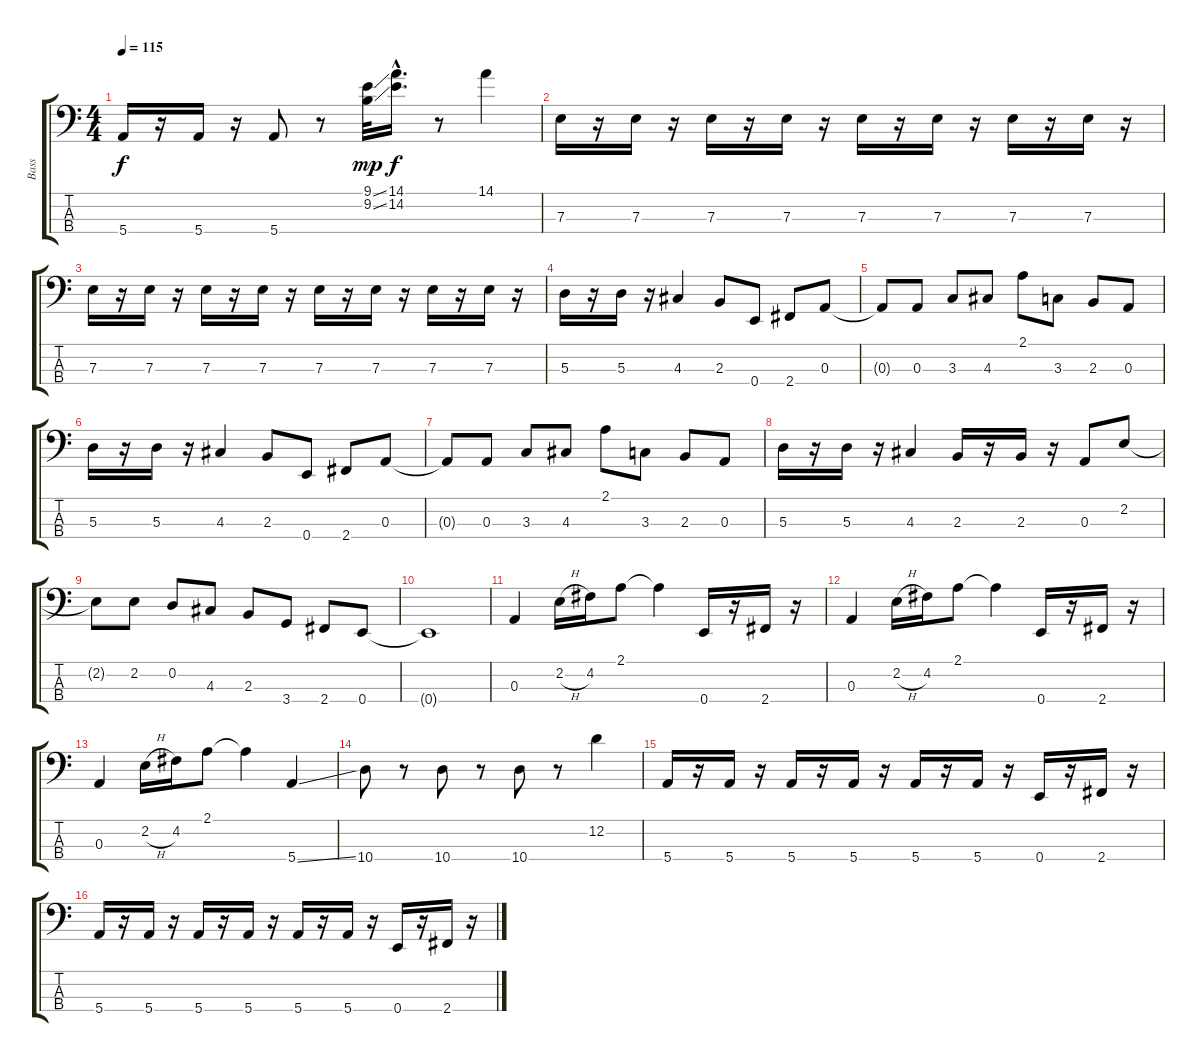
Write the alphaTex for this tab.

\track ("Bass" "Bass") {instrument electricbasspick}
\staff {score tabs}
\tuning (G2 D2 A1 E1) {hide}
\ts (4 4)
\tempo 115
\clef f4
\ks c
5.4.16{dy f} r.16 5.4.16 r.16 5.4.8 r.8 (9.1{ss} 9.2{ss}).32{dy mp} (14.1{hac} 14.2{hac}).16{d dy f} r.8 14.1.4 |
7.3.16 r.16 7.3.16 r.16 7.3.16 r.16 7.3.16 r.16 7.3.16 r.16 7.3.16 r.16 7.3.16 r.16 7.3.16 r.16 |
7.3.16 r.16 7.3.16 r.16 7.3.16 r.16 7.3.16 r.16 7.3.16 r.16 7.3.16 r.16 7.3.16 r.16 7.3.16 r.16 |
5.3.16 r.16 5.3.16 r.16 4.3.4 2.3.8 0.4.8 2.4.8 0.3.8 |
0.3{t}.8 0.3.8 3.3.8 4.3.8 2.1.8 3.3.8 2.3.8 0.3.8 |
5.3.16 r.16 5.3.16 r.16 4.3.4 2.3.8 0.4.8 2.4.8 0.3.8 |
0.3{t}.8 0.3.8 3.3.8 4.3.8 2.1.8 3.3.8 2.3.8 0.3.8 |
5.3.16 r.16 5.3.16 r.16 4.3.4 2.3.16 r.16 2.3.16 r.16 0.3.8 2.2.8 |
2.2{t}.8 2.2.8 0.2.8 4.3.8 2.3.8 3.4.8 2.4.8 0.4.8 |
0.4{t}.1 |
0.3.4 2.2{h}.16 4.2.16 2.1.8 2.1{t}.4 0.4.16 r.16 2.4.16 r.16 |
0.3.4 2.2{h}.16 4.2.16 2.1.8 2.1{t}.4 0.4.16 r.16 2.4.16 r.16 |
0.3.4 2.2{h}.16 4.2.16 2.1.8 2.1{t}.4 5.4{ss}.4 |
10.4.8 r.8 10.4.8 r.8 10.4.8 r.8 12.2.4 |
5.4.16 r.16 5.4.16 r.16 5.4.16 r.16 5.4.16 r.16 5.4.16 r.16 5.4.16 r.16 0.4.16 r.16 2.4.16 r.16 |
5.4.16 r.16 5.4.16 r.16 5.4.16 r.16 5.4.16 r.16 5.4.16 r.16 5.4.16 r.16 0.4.16 r.16 2.4.16 r.16
